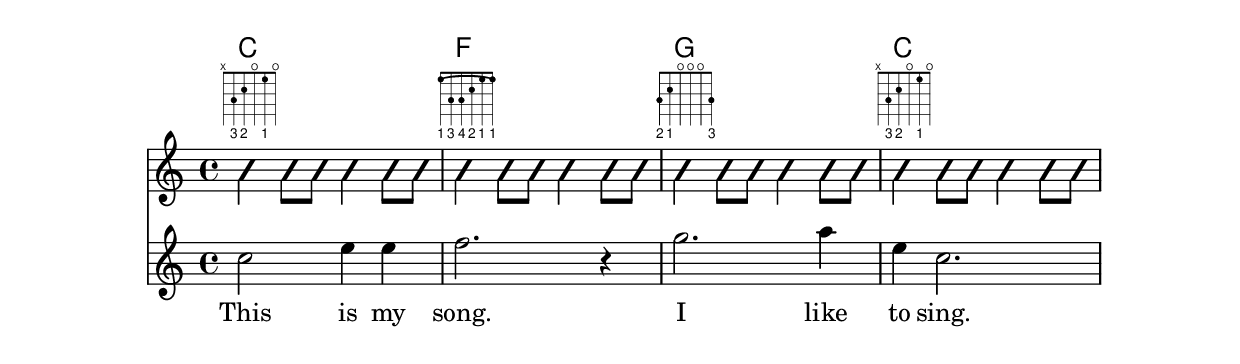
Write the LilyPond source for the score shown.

%% Do not edit this file; it is automatically
%% generated from LSR http://lsr.dsi.unimi.it
%% This file is in the public domain.
\version "2.13.31"

\header {
  lsrtags = "rhythms, fretted-strings"

%% Translation of GIT committish: 0b55335aeca1de539bf1125b717e0c21bb6fa31b
  texidoces = "
Para la música de guitarra, es posible mostrar los ritmos de rasgueo,
además de las notas de la melodía, acordes y diagramas de posiciones.

"
  doctitlees = "Ritmos rasgueados de guitarra"


%% Translation of GIT committish: 0a868be38a775ecb1ef935b079000cebbc64de40
  texidocde = "
In Guitarrennotation kann neben Melodie, Akkordbezeichnungen und
Bunddiagrammen auch der Schlagrhythmus angegeben werden.

"
  doctitlede = "Schlagrhythmus für Guitarren"



%% Translation of GIT committish: 015b8e65e5e9a74cea1618b597402b5b74f89b89
  texidocfr = "
En matière de notation pour guitare, il arrive que soient indiqués les
@qq{coups de gratte} en plus de la mélodie, grilles d'accords et
diagrammes de tablature.

"
  doctitlefr = "Rythmique et guitare"

  texidoc = "
For guitar music, it is possible to show strum rhythms, along with
melody notes, chord names and fret diagrams.

"
  doctitle = "Guitar strum rhythms"
} % begin verbatim

\include "predefined-guitar-fretboards.ly"
<<
  \new ChordNames {
    \chordmode {
      c1 | f | g | c
    }
  }
  \new FretBoards {
    \chordmode {
      c1 | f | g | c
    }
  }
  \new Voice \with {
    \consists "Pitch_squash_engraver"
  } {
    \relative c'' {
      \improvisationOn
      c4 c8 c c4 c8 c
      f4 f8 f f4 f8 f
      g4 g8 g g4 g8 g
      c4 c8 c c4 c8 c
    }
  }
  \new Voice = "melody" {
    \relative c'' {
      c2 e4 e4
      f2. r4
      g2. a4
      e4 c2.
    }
  }
  \new Lyrics {
    \lyricsto "melody" {
      This is my song.
      I like to sing.
    }
  }
>>

